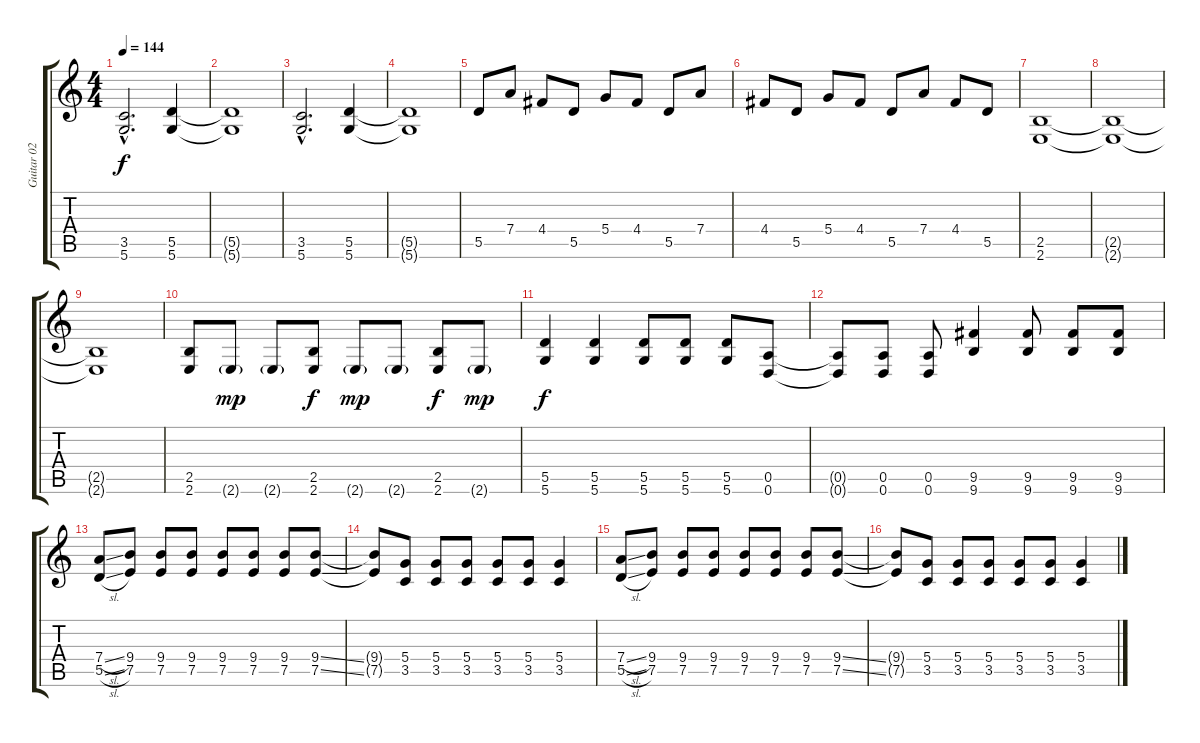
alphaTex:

\track ("Guitar 02" "Guitar 02") {instrument distortionguitar}
\staff {score tabs}
\tuning (E4 B3 G3 D3 A2 D2) {hide}
\ts (4 4)
\tempo 144
\clef g2
\ks c
(3.5{hac} 5.6{hac}).2{d dy f} (5.5 5.6).4 |
(5.5{t} 5.6{t}).1 |
(3.5{hac} 5.6{hac}).2{d} (5.5 5.6).4 |
(5.5{t} 5.6{t}).1 |
5.5.8 7.4.8 4.4.8 5.5.8 5.4.8 4.4.8 5.5.8 7.4.8 |
4.4.8 5.5.8 5.4.8 4.4.8 5.5.8 7.4.8 4.4.8 5.5.8 |
(2.5 2.6).1{volume 9} |
(2.5{t} 2.6{t}).1 |
(2.5{t} 2.6{t}).1 |
(2.5 2.6).8{volume 16} 2.6{g}.8{dy mp} 2.6{g}.8 (2.5 2.6).8{dy f} 2.6{g}.8{dy mp} 2.6{g}.8 (2.5 2.6).8{dy f} 2.6{g}.8{dy mp} |
(5.5 5.6).4{dy f} (5.5 5.6).4 (5.5 5.6).8 (5.5 5.6).8 (5.5 5.6).8 (0.5 0.6).8 |
(0.5{t} 0.6{t}).8 (0.5 0.6).8 (0.5 0.6).8 (9.5 9.6).4 (9.5 9.6).8 (9.5 9.6).8 (9.5 9.6).8 |
(7.4{sl} 5.5{sl}).8 (9.4 7.5).8 (9.4 7.5).8 (9.4 7.5).8 (9.4 7.5).8 (9.4 7.5).8 (9.4 7.5).8 (9.4{ss} 7.5{ss}).8 |
(9.4{t} 7.5{t}).8 (5.4 3.5).8 (5.4 3.5).8 (5.4 3.5).8 (5.4 3.5).8 (5.4 3.5).8 (5.4 3.5).4 |
(7.4{sl} 5.5{sl}).8 (9.4 7.5).8 (9.4 7.5).8 (9.4 7.5).8 (9.4 7.5).8 (9.4 7.5).8 (9.4 7.5).8 (9.4{ss} 7.5{ss}).8 |
(9.4{t} 7.5{t}).8 (5.4 3.5).8 (5.4 3.5).8 (5.4 3.5).8 (5.4 3.5).8 (5.4 3.5).8 (5.4 3.5).4
